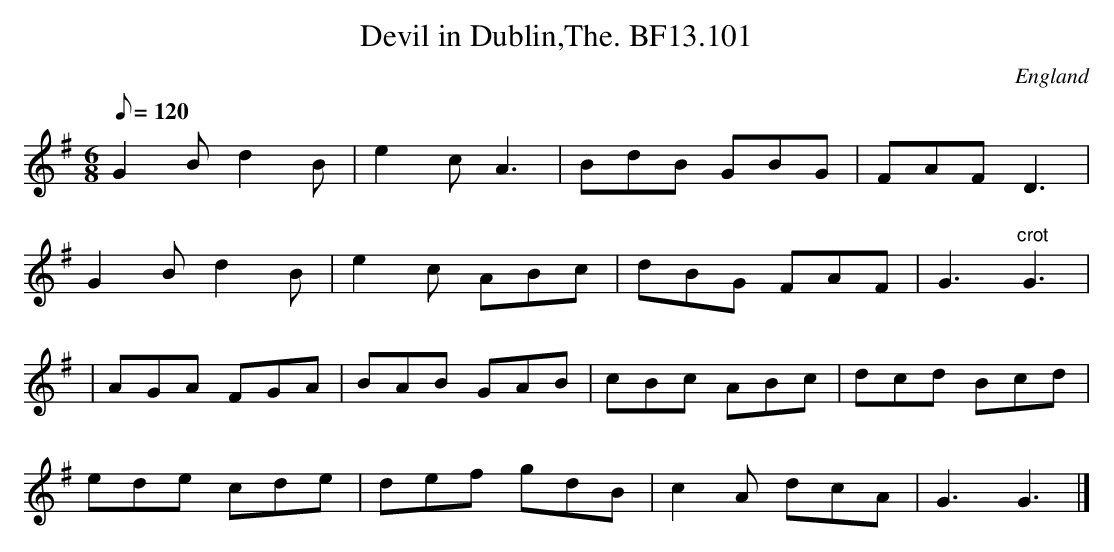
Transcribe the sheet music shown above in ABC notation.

X:1
T:Devil in Dublin,The. BF13.101
M:6/8
L:1/8
Q:120
O:England
K:G major
G2Bd2B|e2cA3|BdB GBG|FAFD3|!G2Bd2B|e2c ABc|dBG FAF|G3"crot"G3|!
|AGA FGA|BAB GAB|cBc ABc|dcd Bcd|!ede cde|def gdB|c2A dcA|G3G3|]
